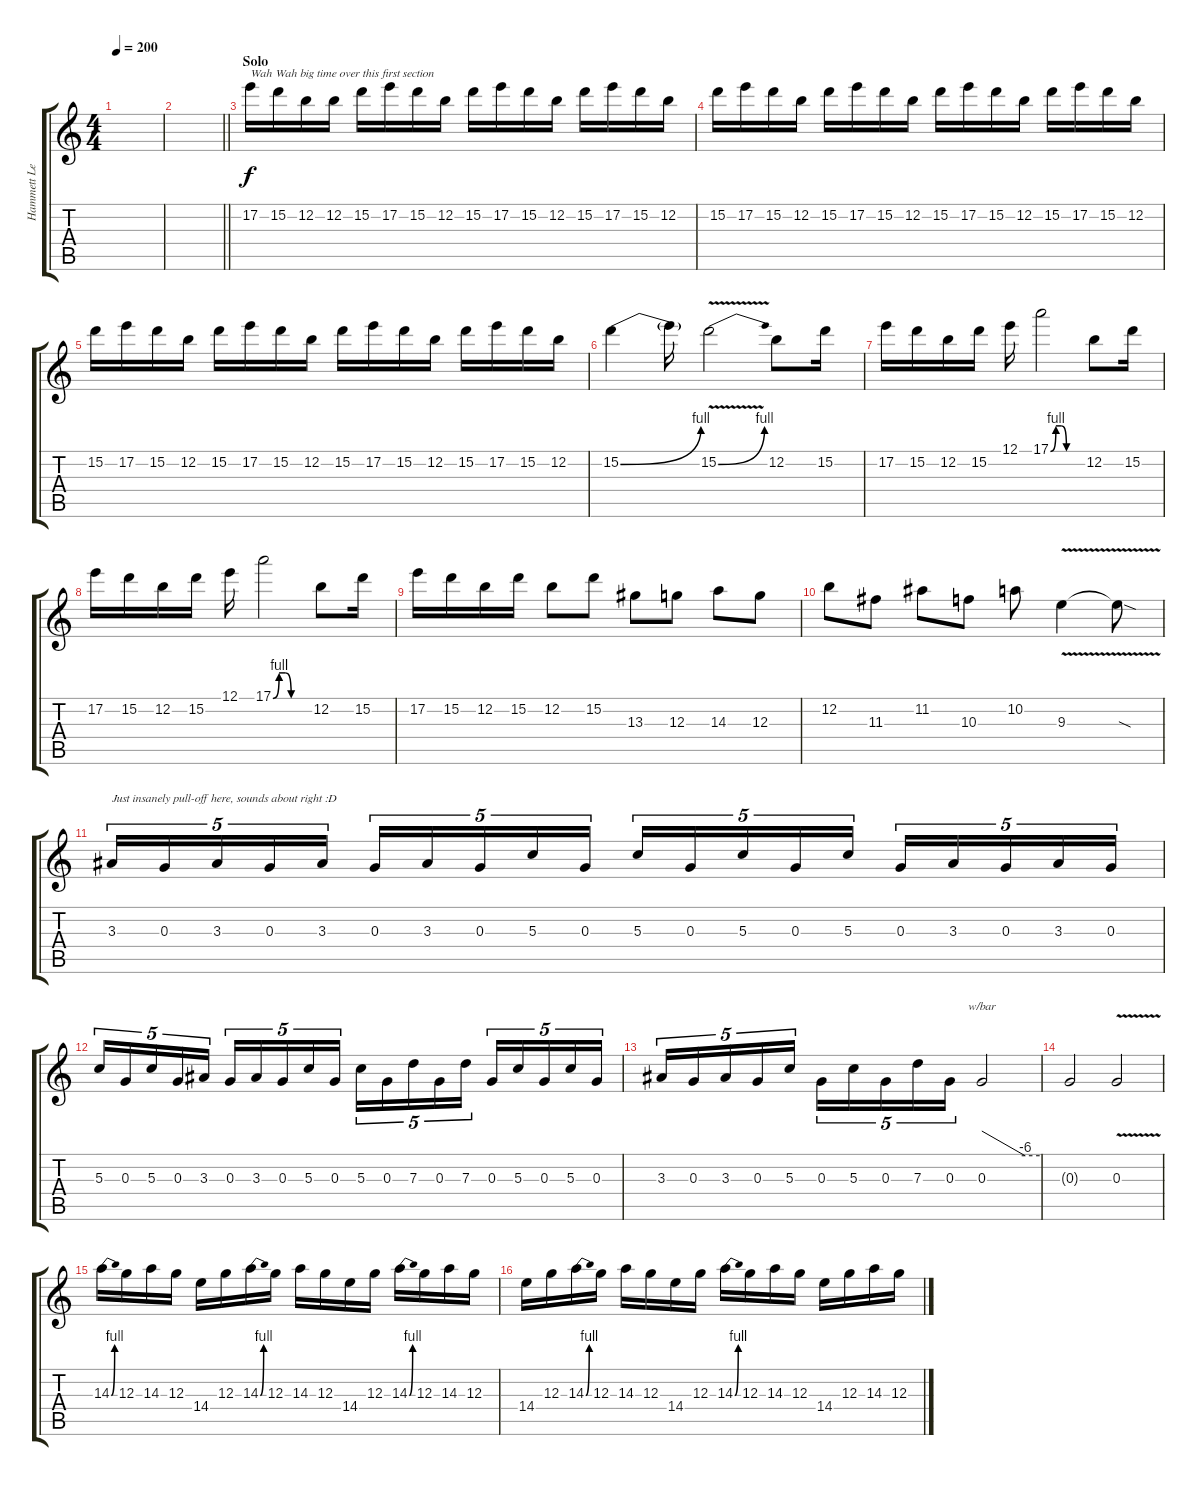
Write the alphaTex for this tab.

\track ("Hammett Lead" "Hammett Le") {instrument distortionguitar}
\staff {score tabs}
\tuning (E4 B3 G3 D3 A2 E2) {hide}
\ts (4 4)
\tempo 200
\clef g2
\ks c
|
\barLineRight lightlight
|
\section ("" "Solo")
17.2.16{txt "Wah Wah big time over this first section"} 15.2.16 12.2.16 12.2.16 15.2.16 17.2.16 15.2.16 12.2.16 15.2.16 17.2.16 15.2.16 12.2.16 15.2.16 17.2.16 15.2.16 12.2.16 |
15.2.16 17.2.16 15.2.16 12.2.16 15.2.16 17.2.16 15.2.16 12.2.16 15.2.16 17.2.16 15.2.16 12.2.16 15.2.16 17.2.16 15.2.16 12.2.16 |
15.2.16 17.2.16 15.2.16 12.2.16 15.2.16 17.2.16 15.2.16 12.2.16 15.2.16 17.2.16 15.2.16 12.2.16 15.2.16 17.2.16 15.2.16 12.2.16 |
15.2{be (bend 0 0 60 4)}.4 15.2{t}.16 15.2{be (bend 0 0 60 4) v}.2 12.2.8 15.2.16 |
17.2.16 15.2.16 12.2.16 15.2.16 12.1.16 17.1{be (custom 0 0 10 4 20 4 30 0 60 0)}.2 12.2.8 15.2.16 |
17.2.16 15.2.16 12.2.16 15.2.16 12.1.16 17.1{be (custom 0 0 10 4 20 4 30 0 60 0)}.2 12.2.8 15.2.16 |
17.2.16 15.2.16 12.2.16 15.2.16 12.2.8 15.2.8 13.3.8 12.3.8 14.3.8 12.3.8 |
12.2.8 11.3.8 11.2.8 10.3.8 10.2.8 9.3{v}.4 9.3{sod t}.8 |
3.3.16{tu (5 4) txt "Just insanely pull-off here, sounds about right :D"} 0.3.16{tu (5 4)} 3.3.16{tu (5 4)} 0.3.16{tu (5 4)} 3.3.16{tu (5 4)} 0.3.16{tu (5 4)} 3.3.16{tu (5 4)} 0.3.16{tu (5 4)} 5.3.16{tu (5 4)} 0.3.16{tu (5 4)} 5.3.16{tu (5 4)} 0.3.16{tu (5 4)} 5.3.16{tu (5 4)} 0.3.16{tu (5 4)} 5.3.16{tu (5 4)} 0.3.16{tu (5 4)} 3.3.16{tu (5 4)} 0.3.16{tu (5 4)} 3.3.16{tu (5 4)} 0.3.16{tu (5 4)} |
5.3.16{tu (5 4)} 0.3.16{tu (5 4)} 5.3.16{tu (5 4)} 0.3.16{tu (5 4)} 3.3.16{tu (5 4)} 0.3.16{tu (5 4)} 3.3.16{tu (5 4)} 0.3.16{tu (5 4)} 5.3.16{tu (5 4)} 0.3.16{tu (5 4)} 5.3.16{tu (5 4)} 0.3.16{tu (5 4)} 7.3.16{tu (5 4)} 0.3.16{tu (5 4)} 7.3.16{tu (5 4)} 0.3.16{tu (5 4)} 5.3.16{tu (5 4)} 0.3.16{tu (5 4)} 5.3.16{tu (5 4)} 0.3.16{tu (5 4)} |
3.3.16{tu (5 4)} 0.3.16{tu (5 4)} 3.3.16{tu (5 4)} 0.3.16{tu (5 4)} 5.3.16{tu (5 4)} 0.3.16{tu (5 4)} 5.3.16{tu (5 4)} 0.3.16{tu (5 4)} 7.3.16{tu (5 4)} 0.3.16{tu (5 4)} 0.3.2{tbe (custom default 0 0 45 -24 60 -24)} |
0.3{t}.2 0.3{v}.2 |
14.3{be (bend 0 0 60 4)}.16 12.3.16 14.3.16 12.3.16 14.4.16 12.3.16 14.3{be (bend 0 0 60 4)}.16 12.3.16 14.3.16 12.3.16 14.4.16 12.3.16 14.3{be (bend 0 0 60 4)}.16 12.3.16 14.3.16 12.3.16 |
14.4.16 12.3.16 14.3{be (bend 0 0 60 4)}.16 12.3.16 14.3.16 12.3.16 14.4.16 12.3.16 14.3{be (bend 0 0 60 4)}.16 12.3.16 14.3.16 12.3.16 14.4.16 12.3.16 14.3.16 12.3.16
